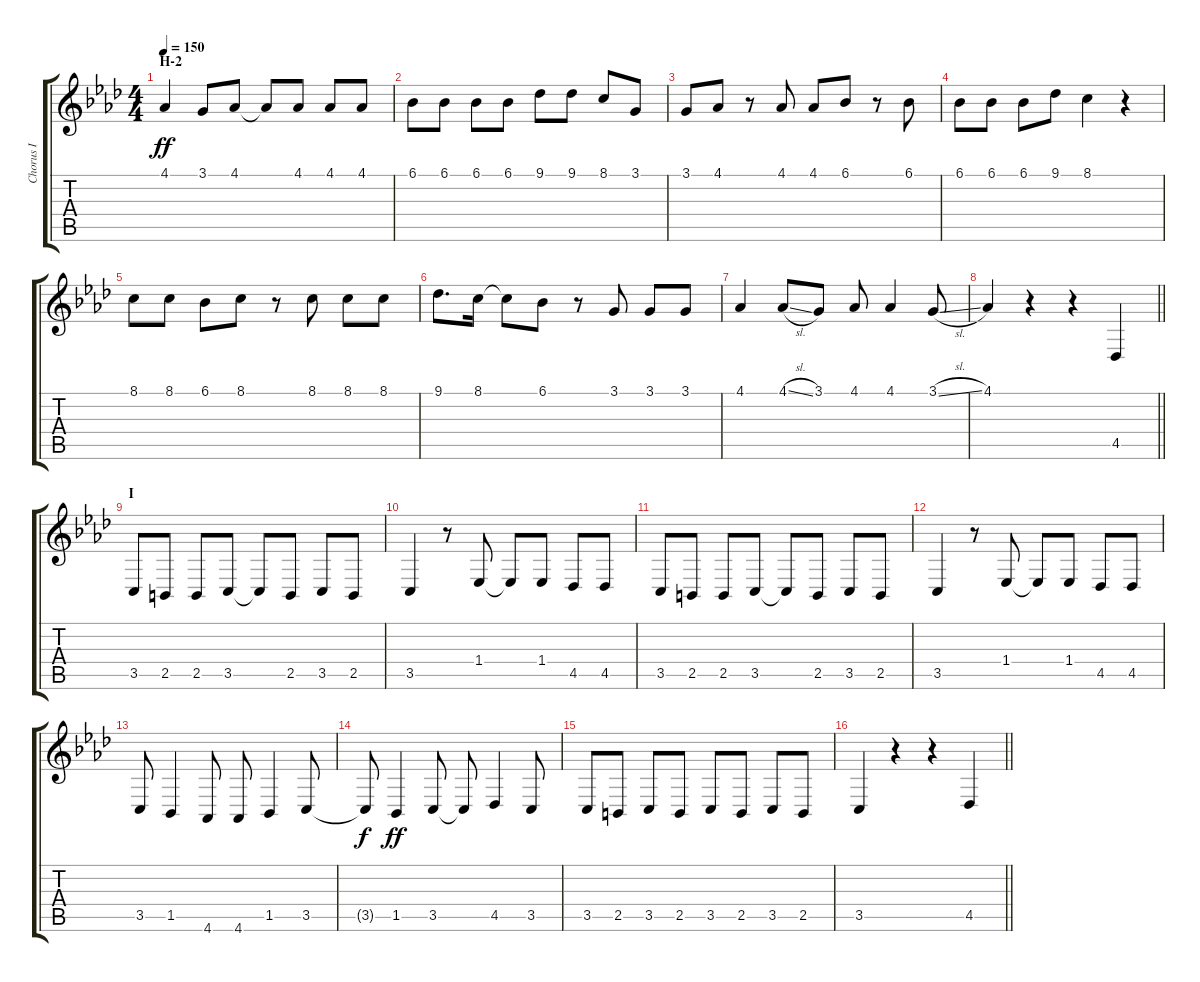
\track ("Chorus I" "Chorus I") {instrument voiceoohs}
\staff {score tabs}
\tuning (E4 B3 G3 D3 A2 E2) {hide}
\ts (4 4)
\section ("" "H-2")
\tempo 150
\clef g2
\ks ab
4.1.4{dy ff} 3.1.8 4.1.8 4.1{t}.8 4.1.8 4.1.8 4.1.8 |
6.1.8 6.1.8 6.1.8 6.1.8 9.1.8 9.1.8 8.1.8 3.1.8 |
3.1.8 4.1.8 r.8 4.1.8 4.1.8 6.1.8 r.8 6.1.8 |
6.1.8 6.1.8 6.1.8 9.1.8 8.1.4 r.4 |
8.1.8 8.1.8 6.1.8 8.1.8 r.8 8.1.8 8.1.8 8.1.8 |
9.1.8{d} 8.1.16 8.1{t}.8 6.1.8 r.8 3.1.8 3.1.8 3.1.8 |
4.1.4 4.1{sl}.8 3.1.8 4.1.8 4.1.4 3.1{sl}.8 |
\barLineRight lightlight
4.1.4 r.4 r.4 4.5.4 |
\section ("" "I")
3.5.8 2.5.8 2.5.8 3.5.8 3.5{t}.8 2.5.8 3.5.8 2.5.8 |
3.5.4 r.8 1.4.8 1.4{t}.8 1.4.8 4.5.8 4.5.8 |
3.5.8 2.5.8 2.5.8 3.5.8 3.5{t}.8 2.5.8 3.5.8 2.5.8 |
3.5.4 r.8 1.4.8 1.4{t}.8 1.4.8 4.5.8 4.5.8 |
3.5.8 1.5.4 4.6.8 4.6.8 1.5.4 3.5.8 |
3.5{t}.8{dy f} 1.5.4{dy ff} 3.5.8 3.5{t}.8 4.5.4 3.5.8 |
3.5.8 2.5.8 3.5.8 2.5.8 3.5.8 2.5.8 3.5.8 2.5.8 |
\barLineRight lightlight
3.5.4 r.4 r.4 4.5.4
